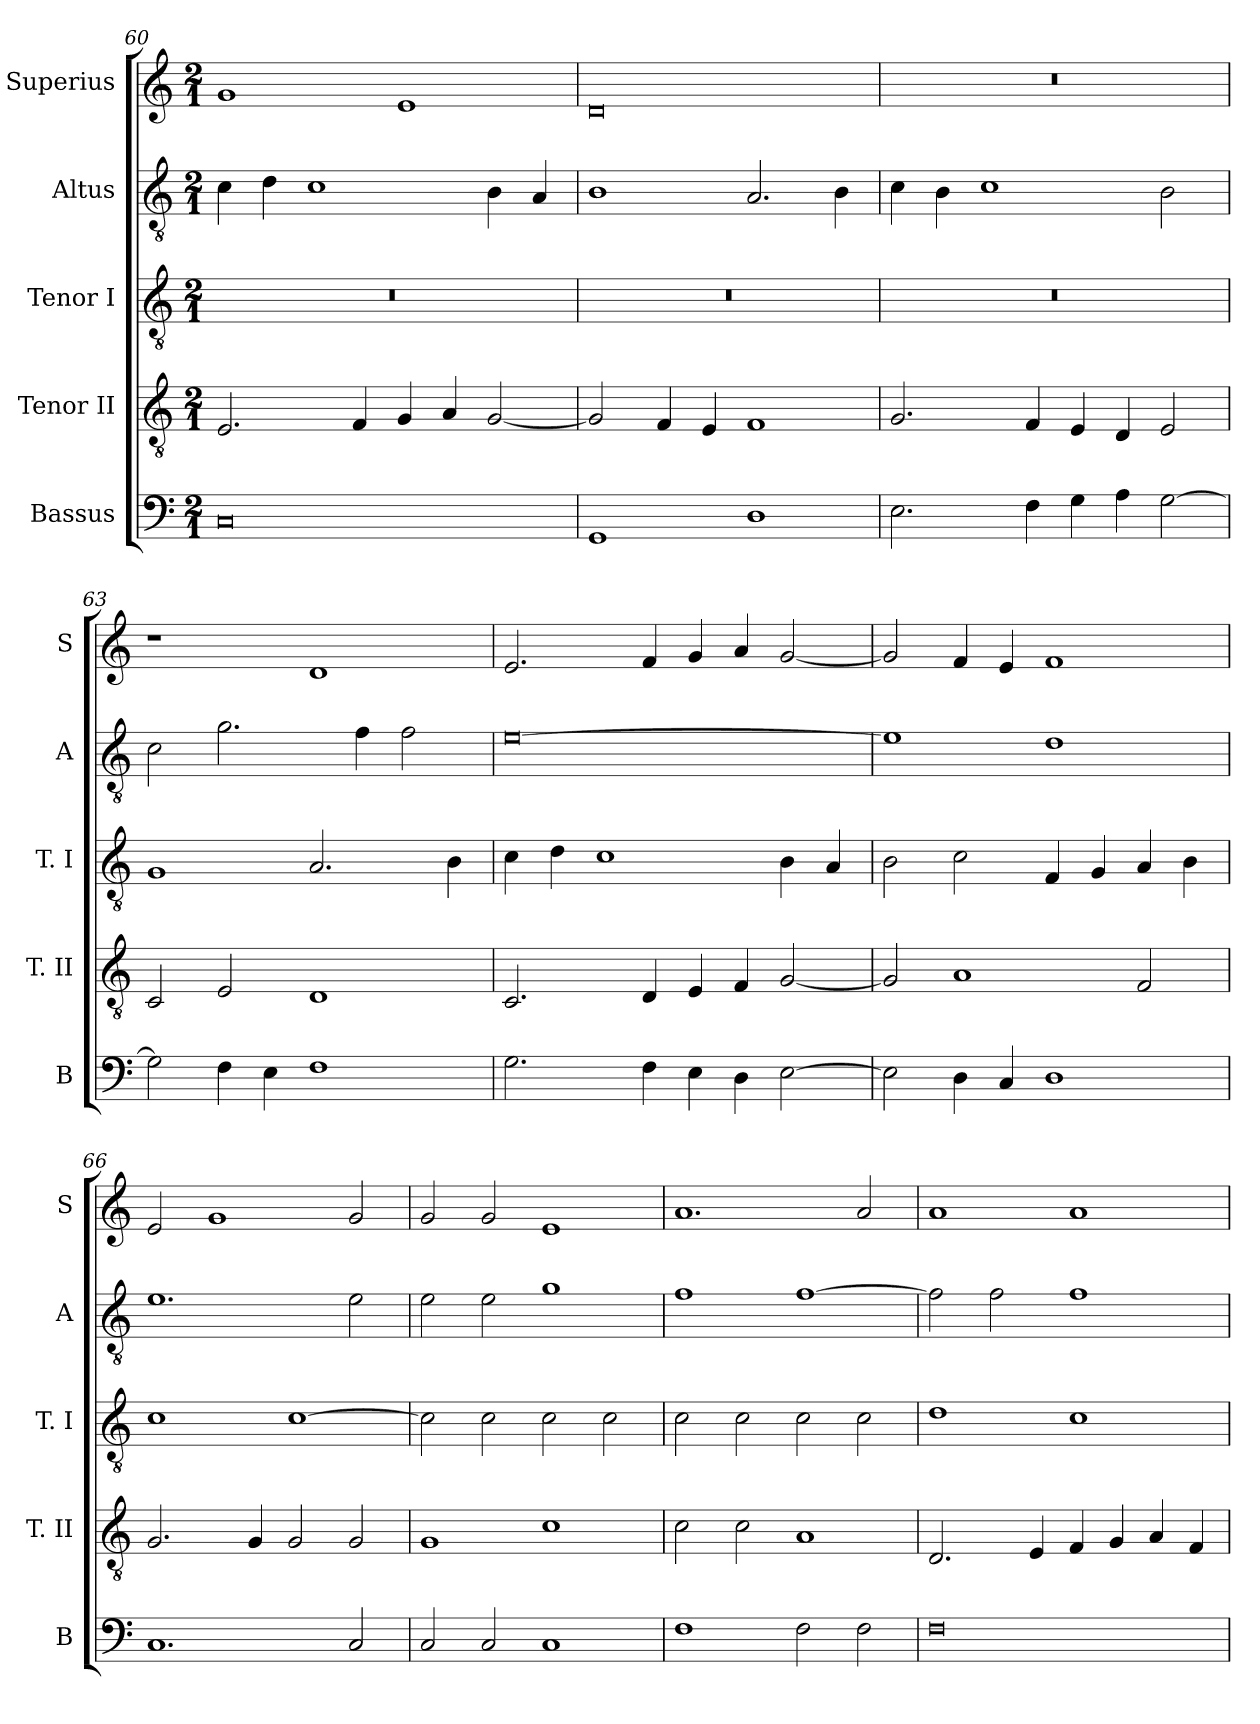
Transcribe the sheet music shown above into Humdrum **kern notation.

**kern	**kern	**kern	**kern	**kern
*part5	*part4	*part3	*part2	*part1
*staff5	*staff4	*staff3	*staff2	*staff1
*I"Bassus	*I"Tenor II	*I"Tenor I	*I"Altus	*I"Superius
*I'B	*I'T. II	*I'T. I	*I'A	*I'S
*clefF4	*clefGv2	*clefGv2	*clefGv2	*clefG2
*k[]	*k[]	*k[]	*k[]	*k[]
*C:	*C:	*C:	*C:	*C:
*M2/1	*M2/1	*M2/1	*M2/1	*M2/1
=60	=60	=60	=60	=60
0C	2.E	0r	4c	1g
.	.	.	4d	.
.	.	.	1c	.
.	4F	.	.	.
.	4G	.	.	1e
.	4A	.	.	.
.	[2G	.	4B	.
.	.	.	4A	.
=61	=61	=61	=61	=61
1GG	2G]	0r	1B	0d
.	4F	.	.	.
.	4E	.	.	.
1D	1F	.	2.A	.
.	.	.	4B	.
=62	=62	=62	=62	=62
2.E	2.G	0r	4c	0r
.	.	.	4B	.
.	.	.	1c	.
4F	4F	.	.	.
4G	4E	.	.	.
4A	4D	.	.	.
[2G	2E	.	2B	.
=63	=63	=63	=63	=63
2G]	2C	1G	2c	1r
4F	2E	.	2.g	.
4E	.	.	.	.
1F	1D	2.A	.	1d
.	.	.	4f	.
.	.	.	2f	.
.	.	4B	.	.
=64	=64	=64	=64	=64
2.G	2.C	4c	[0e	2.e
.	.	4d	.	.
.	.	1c	.	.
4F	4D	.	.	4f
4E	4E	.	.	4g
4D	4F	.	.	4a
[2E	[2G	4B	.	[2g
.	.	4A	.	.
=65	=65	=65	=65	=65
2E]	2G]	2B	1e]	2g]
4D	1A	2c	.	4f
4C	.	.	.	4e
1D	.	4F	1d	1f
.	.	4G	.	.
.	2F	4A	.	.
.	.	4B	.	.
=66	=66	=66	=66	=66
1.C	2.G	1c	1.e	2e
.	.	.	.	1g
.	4G	.	.	.
.	2G	[1c	.	.
2C	2G	.	2e	2g
=67	=67	=67	=67	=67
2C	1G	2c]	2e	2g
2C	.	2c	2e	2g
1C	1c	2c	1g	1e
.	.	2c	.	.
=68	=68	=68	=68	=68
1F	2c	2c	1f	1.a
.	2c	2c	.	.
2F	1A	2c	[1f	.
2F	.	2c	.	2a
=69	=69	=69	=69	=69
0F	2.D	1d	2f]	1a
.	.	.	2f	.
.	4E	.	.	.
.	4F	1c	1f	1a
.	4G	.	.	.
.	4A	.	.	.
.	4F	.	.	.
=	=	=	=	=
*-	*-	*-	*-	*-
